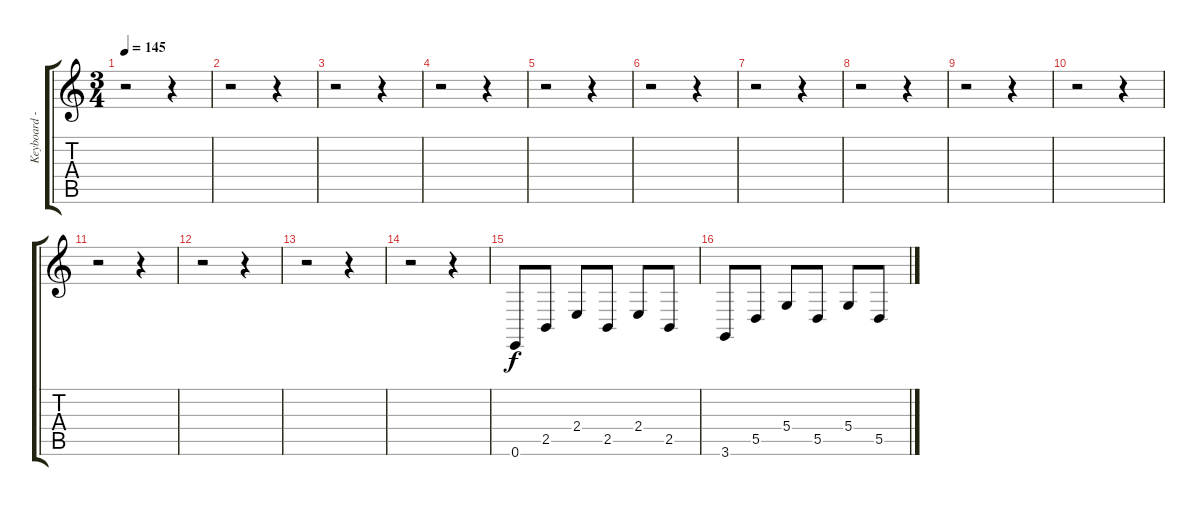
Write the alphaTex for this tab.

\track ("Keyboard - Pizz Strings" "Keyboard -") {instrument pizzicatostrings}
\staff {score tabs}
\tuning (E4 B3 G3 D3 A2 E2) {hide}
\ts (3 4)
\tempo 145
\clef g2
\ks c
r.2{dy f} r.4 |
r.2 r.4 |
r.2 r.4 |
r.2 r.4 |
r.2 r.4 |
r.2 r.4 |
r.2 r.4 |
r.2 r.4 |
r.2 r.4 |
r.2 r.4 |
r.2 r.4 |
r.2 r.4 |
r.2 r.4 |
r.2 r.4 |
0.6.8{balance 0} 2.5.8{balance 16} 2.4.8{balance 0} 2.5.8{balance 16} 2.4.8{balance 0} 2.5.8{balance 16} |
3.6.8{balance 0} 5.5.8{balance 16} 5.4.8{balance 0} 5.5.8{balance 16} 5.4.8{balance 0} 5.5.8{balance 16}
